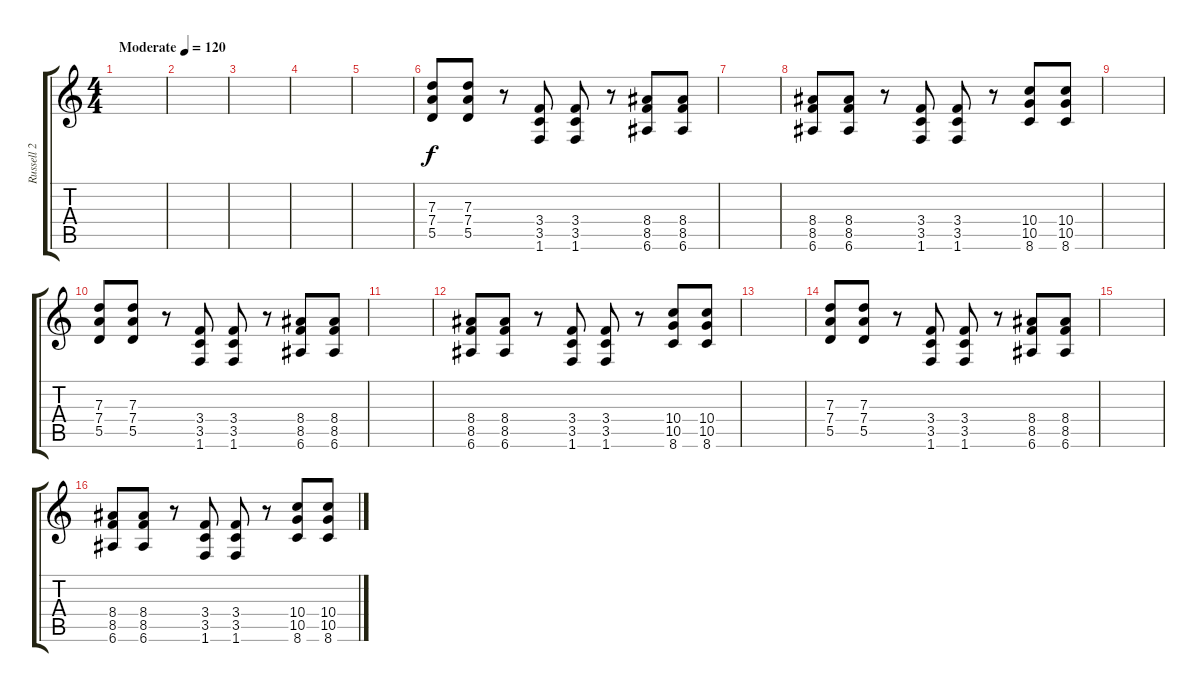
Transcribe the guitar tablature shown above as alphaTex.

\track ("Russell 2" "Russell 2") {instrument distortionguitar}
\staff {score tabs}
\tuning (E4 B3 G3 D3 A2 E2) {hide}
\ts (4 4)
\tempo (120 "Moderate")
\clef g2
\ks c
|
|
|
|
|
(7.3 7.4 5.5).8 (7.3 7.4 5.5).8 r.8 (3.4 3.5 1.6).8 (3.4 3.5 1.6).8 r.8 (8.4 8.5 6.6).8 (8.4 8.5 6.6).8 |
|
(8.4 8.5 6.6).8 (8.4 8.5 6.6).8 r.8 (3.4 3.5 1.6).8 (3.4 3.5 1.6).8 r.8 (10.4 10.5 8.6).8 (10.4 10.5 8.6).8 |
|
(7.3 7.4 5.5).8 (7.3 7.4 5.5).8 r.8 (3.4 3.5 1.6).8 (3.4 3.5 1.6).8 r.8 (8.4 8.5 6.6).8 (8.4 8.5 6.6).8 |
|
(8.4 8.5 6.6).8 (8.4 8.5 6.6).8 r.8 (3.4 3.5 1.6).8 (3.4 3.5 1.6).8 r.8 (10.4 10.5 8.6).8 (10.4 10.5 8.6).8 |
|
(7.3 7.4 5.5).8 (7.3 7.4 5.5).8 r.8 (3.4 3.5 1.6).8 (3.4 3.5 1.6).8 r.8 (8.4 8.5 6.6).8 (8.4 8.5 6.6).8 |
|
(8.4 8.5 6.6).8 (8.4 8.5 6.6).8 r.8 (3.4 3.5 1.6).8 (3.4 3.5 1.6).8 r.8 (10.4 10.5 8.6).8 (10.4 10.5 8.6).8
